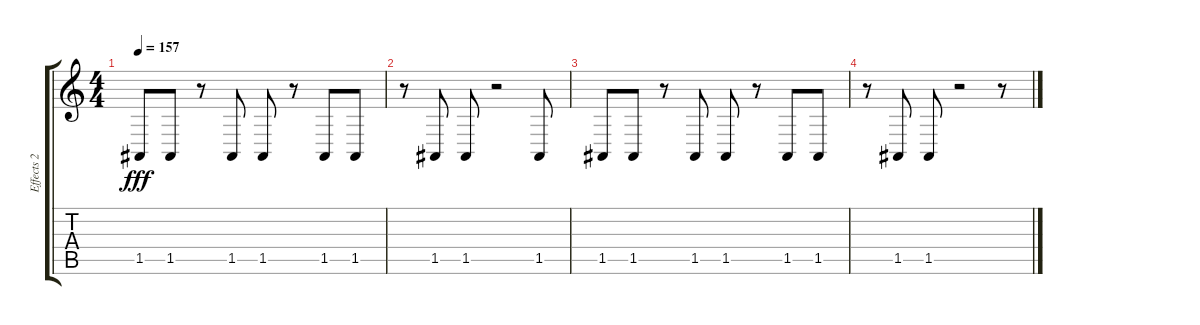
\track ("Effects 2" "Effects 2") {instrument fx6goblins}
\staff {score tabs}
\tuning (E4 B3 G3 D3 A2 E2) {hide}
\ts (4 4)
\tempo 157
\clef g2
\ks c
1.5.8{dy fff} 1.5.8 r.8 1.5.8 1.5.8 r.8 1.5.8 1.5.8 |
r.8 1.5.8 1.5.8 r.2 1.5.8 |
1.5.8 1.5.8 r.8 1.5.8 1.5.8 r.8 1.5.8 1.5.8 |
r.8 1.5.8 1.5.8 r.2 r.8
